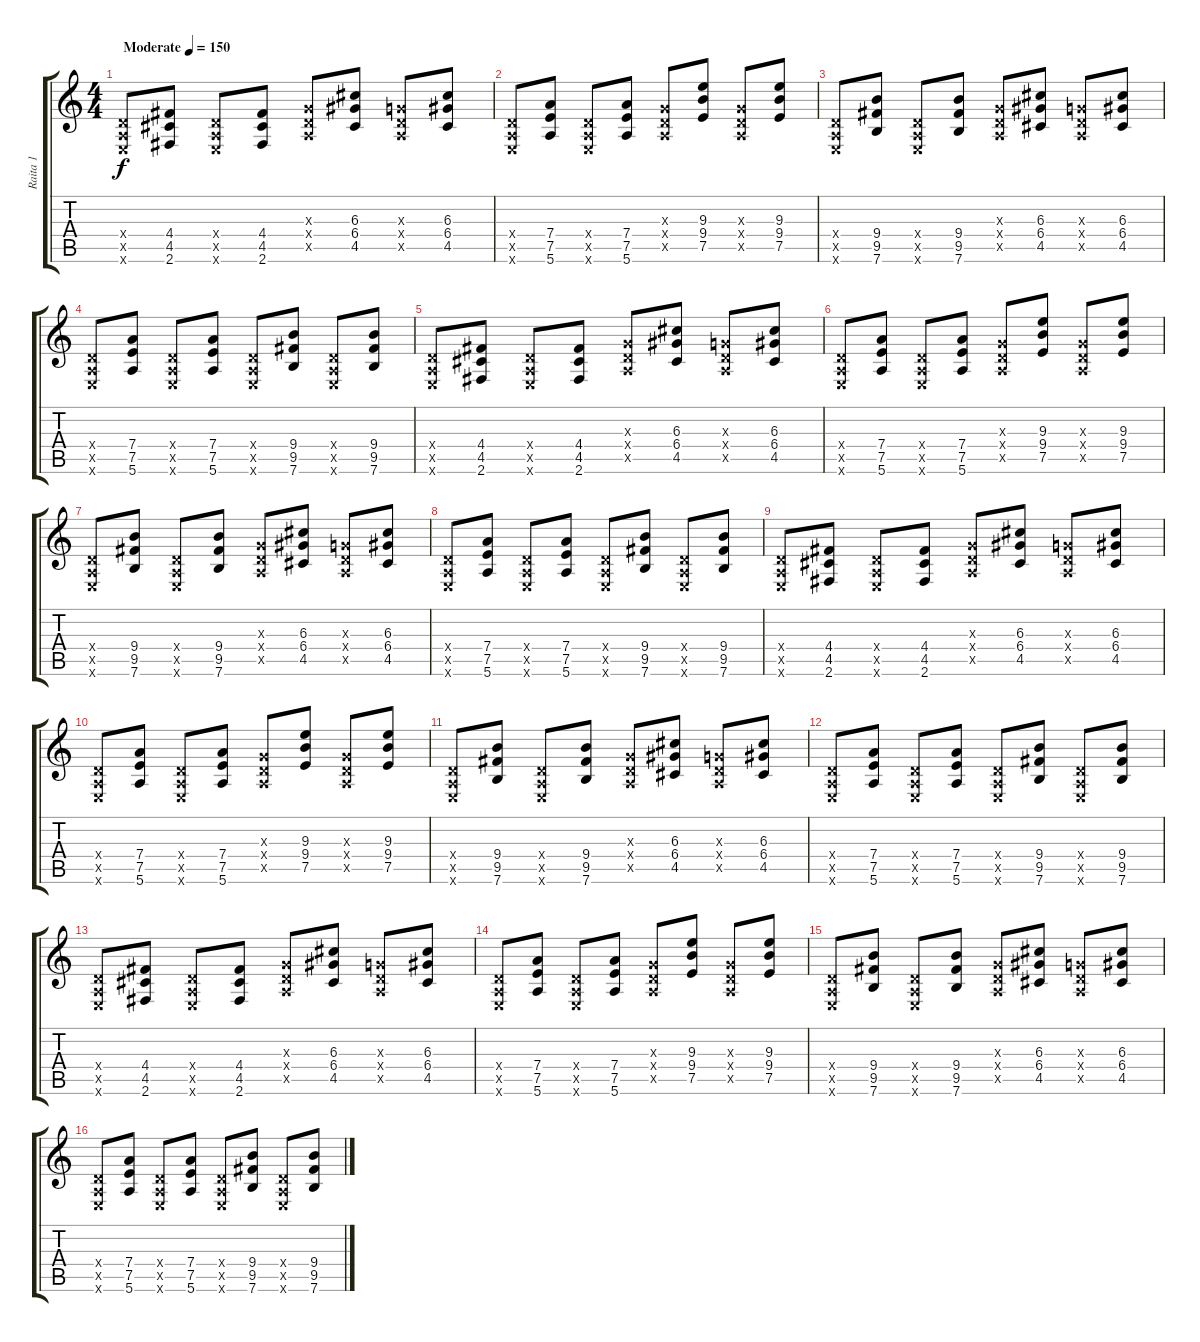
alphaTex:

\track ("Raita 1" "Raita 1") {instrument overdrivenguitar}
\staff {score tabs}
\tuning (E4 B3 G3 D3 A2 E2) {hide}
\ts (4 4)
\tempo (150 "Moderate")
\clef g2
\ks c
(0.4{x} 0.5{x} 0.6{x}).8{dy f instrument overdrivenguitar} (4.4 4.5 2.6).8 (0.4{x} 0.5{x} 0.6{x}).8 (4.4 4.5 2.6).8 (0.3{x} 0.4{x} 0.5{x}).8 (6.3 6.4 4.5).8 (0.3{x} 0.4{x} 0.5{x}).8 (6.3 6.4 4.5).8 |
(0.4{x} 0.5{x} 0.6{x}).8 (7.4 7.5 5.6).8 (0.4{x} 0.5{x} 0.6{x}).8 (7.4 7.5 5.6).8 (0.3{x} 0.4{x} 0.5{x}).8 (9.3 9.4 7.5).8 (0.3{x} 0.4{x} 0.5{x}).8 (9.3 9.4 7.5).8 |
(0.4{x} 0.5{x} 0.6{x}).8 (9.4 9.5 7.6).8 (0.4{x} 0.5{x} 0.6{x}).8 (9.4 9.5 7.6).8 (0.3{x} 0.4{x} 0.5{x}).8 (6.3 6.4 4.5).8 (0.3{x} 0.4{x} 0.5{x}).8 (6.3 6.4 4.5).8 |
(0.4{x} 0.5{x} 0.6{x}).8 (7.4 7.5 5.6).8 (0.4{x} 0.5{x} 0.6{x}).8 (7.4 7.5 5.6).8 (0.4{x} 0.5{x} 0.6{x}).8 (9.4 9.5 7.6).8 (0.4{x} 0.5{x} 0.6{x}).8 (9.4 9.5 7.6).8 |
(0.4{x} 0.5{x} 0.6{x}).8 (4.4 4.5 2.6).8 (0.4{x} 0.5{x} 0.6{x}).8 (4.4 4.5 2.6).8 (0.3{x} 0.4{x} 0.5{x}).8 (6.3 6.4 4.5).8 (0.3{x} 0.4{x} 0.5{x}).8 (6.3 6.4 4.5).8 |
(0.4{x} 0.5{x} 0.6{x}).8 (7.4 7.5 5.6).8 (0.4{x} 0.5{x} 0.6{x}).8 (7.4 7.5 5.6).8 (0.3{x} 0.4{x} 0.5{x}).8 (9.3 9.4 7.5).8 (0.3{x} 0.4{x} 0.5{x}).8 (9.3 9.4 7.5).8 |
(0.4{x} 0.5{x} 0.6{x}).8 (9.4 9.5 7.6).8 (0.4{x} 0.5{x} 0.6{x}).8 (9.4 9.5 7.6).8 (0.3{x} 0.4{x} 0.5{x}).8 (6.3 6.4 4.5).8 (0.3{x} 0.4{x} 0.5{x}).8 (6.3 6.4 4.5).8 |
(0.4{x} 0.5{x} 0.6{x}).8 (7.4 7.5 5.6).8 (0.4{x} 0.5{x} 0.6{x}).8 (7.4 7.5 5.6).8 (0.4{x} 0.5{x} 0.6{x}).8 (9.4 9.5 7.6).8 (0.4{x} 0.5{x} 0.6{x}).8 (9.4 9.5 7.6).8 |
(0.4{x} 0.5{x} 0.6{x}).8 (4.4 4.5 2.6).8 (0.4{x} 0.5{x} 0.6{x}).8 (4.4 4.5 2.6).8 (0.3{x} 0.4{x} 0.5{x}).8 (6.3 6.4 4.5).8 (0.3{x} 0.4{x} 0.5{x}).8 (6.3 6.4 4.5).8 |
(0.4{x} 0.5{x} 0.6{x}).8 (7.4 7.5 5.6).8 (0.4{x} 0.5{x} 0.6{x}).8 (7.4 7.5 5.6).8 (0.3{x} 0.4{x} 0.5{x}).8 (9.3 9.4 7.5).8 (0.3{x} 0.4{x} 0.5{x}).8 (9.3 9.4 7.5).8 |
(0.4{x} 0.5{x} 0.6{x}).8 (9.4 9.5 7.6).8 (0.4{x} 0.5{x} 0.6{x}).8 (9.4 9.5 7.6).8 (0.3{x} 0.4{x} 0.5{x}).8 (6.3 6.4 4.5).8 (0.3{x} 0.4{x} 0.5{x}).8 (6.3 6.4 4.5).8 |
(0.4{x} 0.5{x} 0.6{x}).8 (7.4 7.5 5.6).8 (0.4{x} 0.5{x} 0.6{x}).8 (7.4 7.5 5.6).8 (0.4{x} 0.5{x} 0.6{x}).8 (9.4 9.5 7.6).8 (0.4{x} 0.5{x} 0.6{x}).8 (9.4 9.5 7.6).8 |
(0.4{x} 0.5{x} 0.6{x}).8 (4.4 4.5 2.6).8 (0.4{x} 0.5{x} 0.6{x}).8 (4.4 4.5 2.6).8 (0.3{x} 0.4{x} 0.5{x}).8 (6.3 6.4 4.5).8 (0.3{x} 0.4{x} 0.5{x}).8 (6.3 6.4 4.5).8 |
(0.4{x} 0.5{x} 0.6{x}).8 (7.4 7.5 5.6).8 (0.4{x} 0.5{x} 0.6{x}).8 (7.4 7.5 5.6).8 (0.3{x} 0.4{x} 0.5{x}).8 (9.3 9.4 7.5).8 (0.3{x} 0.4{x} 0.5{x}).8 (9.3 9.4 7.5).8 |
(0.4{x} 0.5{x} 0.6{x}).8 (9.4 9.5 7.6).8 (0.4{x} 0.5{x} 0.6{x}).8 (9.4 9.5 7.6).8 (0.3{x} 0.4{x} 0.5{x}).8 (6.3 6.4 4.5).8 (0.3{x} 0.4{x} 0.5{x}).8 (6.3 6.4 4.5).8 |
(0.4{x} 0.5{x} 0.6{x}).8 (7.4 7.5 5.6).8 (0.4{x} 0.5{x} 0.6{x}).8 (7.4 7.5 5.6).8 (0.4{x} 0.5{x} 0.6{x}).8 (9.4 9.5 7.6).8 (0.4{x} 0.5{x} 0.6{x}).8 (9.4 9.5 7.6).8
